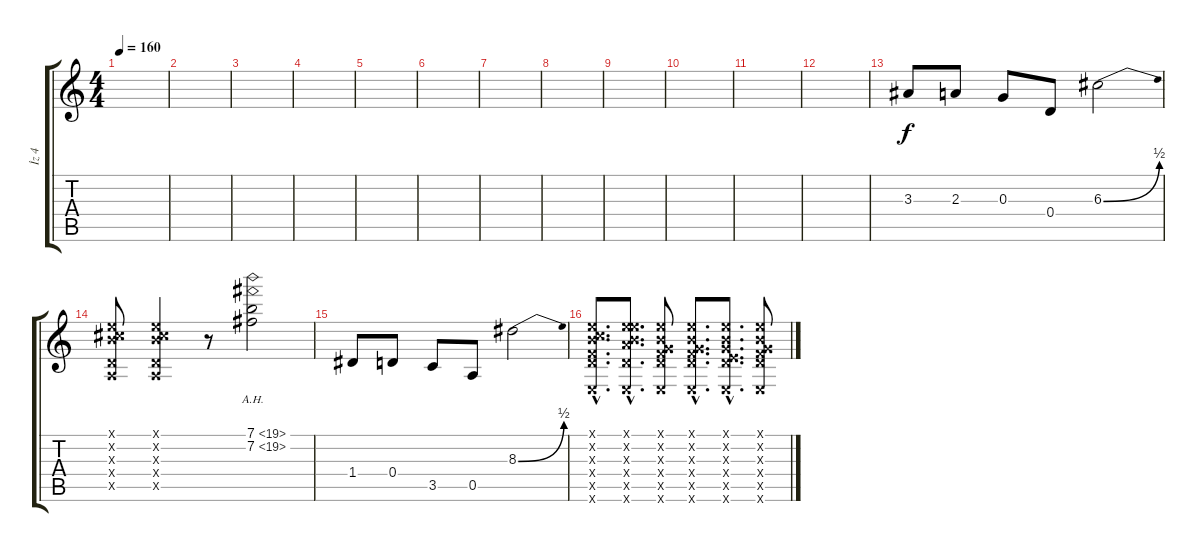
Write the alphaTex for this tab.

\track ("İz 4" "İz 4") {instrument distortionguitar}
\staff {score tabs}
\tuning (E4 B3 G3 D3 A2 E2) {hide}
\ts (4 4)
\tempo 160
\clef g2
\ks c
|
|
|
|
|
|
|
|
|
|
|
|
3.3.8{instrument distortionguitar} 2.3.8 0.3.8 0.4.8 6.3{be (bend 0 0 60 2)}.2 |
(0.1{x} 0.2{x} 6.3{x} 0.4{x} 0.5{x}).8{instrument guitarfretnoise} (0.1{x} 0.2{x} 6.3{x} 0.4{x} 0.5{x}).4 r.8 (7.1{ah 12} 7.2{ah 12}).2{instrument distortionguitar} |
1.4.8 0.4.8 3.5.8 0.5.8 8.3{be (bend 0 0 60 2)}.2 |
(0.1{hac x} 0.2{hac x} 5.3{hac x} 0.4{hac x} 8.5{hac x} 0.6{hac x}).8{d instrument guitarfretnoise} (0.1{hac x} 0.2{hac x} 9.3{hac x} 0.4{hac x} 12.5{hac x} 0.6{hac x}).8{d} (0.1{x} 0.2{x} 0.3{x} 0.4{x} 8.5{x} 0.6{x}).8 (0.1{hac x} 0.2{hac x} 0.3{hac x} 0.4{hac x} 8.5{hac x} 0.6{hac x}).8{d} (0.1{hac x} 0.2{hac x} 0.3{hac x} 0.4{hac x} 7.5{hac x} 0.6{hac x}).8{d} (0.1{x} 0.2{x} 0.3{x} 0.4{x} 8.5{x} 0.6{x}).8
